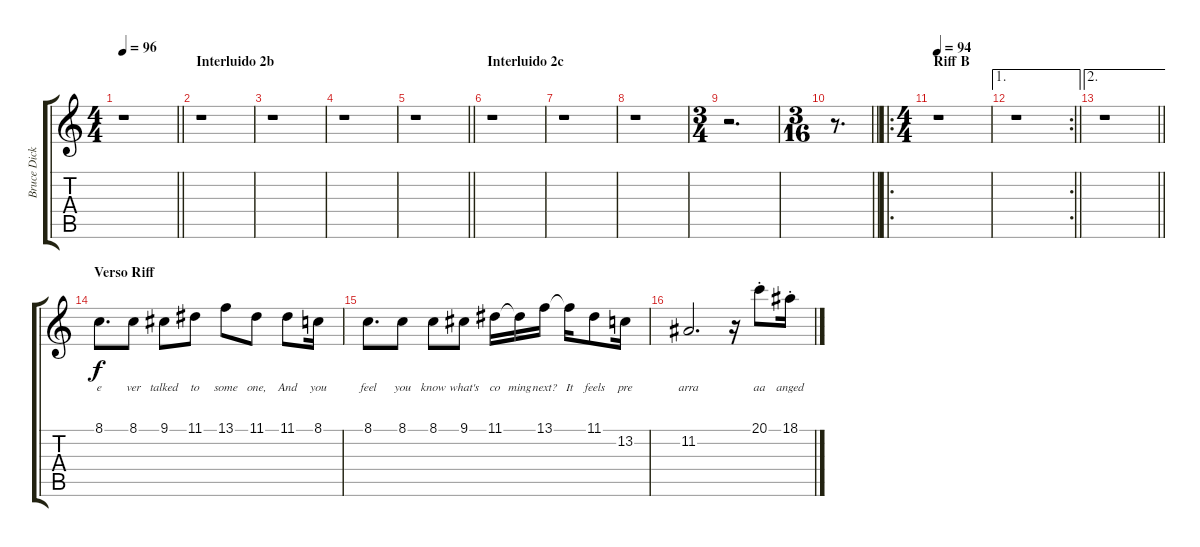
\track ("Bruce Dickinson" "Bruce Dick") {instrument lead2sawtooth}
\staff {score tabs}
\tuning (E4 B3 G3 D3 A2 E2) {hide}
\ts (4 4)
\tempo 96
\clef g2
\barLineRight lightlight
\ks c
r.1{dy f} |
\section ("" "Interluido 2b")
r.1 |
r.1 |
r.1 |
\barLineRight lightlight
r.1 |
\section ("" "Interluido 2c")
r.1 |
r.1 |
r.1 |
\ts (3 4)
r.2{d} |
\ts (3 16)
\barLineRight lightlight
r.8{d} |
\ro
\ts (4 4)
\section ("" "Riff B")
\tempo 94
r.1 |
\ae 1
\rc 2
\barLineRight lightlight
r.1 |
\ae 2
\barLineRight lightlight
r.1 |
\section ("" "Verso Riff")
8.1.8{d lyrics (0 "e") lyrics (1 "") lyrics (2 "") lyrics (3 "") lyrics (4 "")} 8.1.8{lyrics (0 "ver") lyrics (1 "") lyrics (2 "") lyrics (3 "") lyrics (4 "")} 9.1.8{lyrics (0 "talked") lyrics (1 "") lyrics (2 "") lyrics (3 "") lyrics (4 "")} 11.1.8{lyrics (0 "to") lyrics (1 "") lyrics (2 "") lyrics (3 "") lyrics (4 "")} 13.1.8{lyrics (0 "some") lyrics (1 "") lyrics (2 "") lyrics (3 "") lyrics (4 "")} 11.1.8{lyrics (0 "one,") lyrics (1 "") lyrics (2 "") lyrics (3 "") lyrics (4 "")} 11.1.8{lyrics (0 "And") lyrics (1 "") lyrics (2 "") lyrics (3 "") lyrics (4 "")} 8.1.16{lyrics (0 "you") lyrics (1 "") lyrics (2 "") lyrics (3 "") lyrics (4 "")} |
8.1.8{d lyrics (0 "feel") lyrics (1 "") lyrics (2 "") lyrics (3 "") lyrics (4 "")} 8.1.8{lyrics (0 "you") lyrics (1 "") lyrics (2 "") lyrics (3 "") lyrics (4 "")} 8.1.8{lyrics (0 "know") lyrics (1 "") lyrics (2 "") lyrics (3 "") lyrics (4 "")} 9.1.8{lyrics (0 "what's") lyrics (1 "") lyrics (2 "") lyrics (3 "") lyrics (4 "")} 11.1.16{lyrics (0 "co") lyrics (1 "") lyrics (2 "") lyrics (3 "") lyrics (4 "")} 11.1{t}.16{lyrics (0 "ming") lyrics (1 "") lyrics (2 "") lyrics (3 "") lyrics (4 "")} 13.1.16{lyrics (0 "next?") lyrics (1 "") lyrics (2 "") lyrics (3 "") lyrics (4 "")} 13.1{t}.16{lyrics (0 "It") lyrics (1 "") lyrics (2 "") lyrics (3 "") lyrics (4 "")} 11.1.8{lyrics (0 "feels") lyrics (1 "") lyrics (2 "") lyrics (3 "") lyrics (4 "")} 13.2.16{lyrics (0 "pre") lyrics (1 "") lyrics (2 "") lyrics (3 "") lyrics (4 "")} |
11.2.2{d lyrics (0 "arra") lyrics (1 "") lyrics (2 "") lyrics (3 "") lyrics (4 "")} r.16 20.1{st}.8{lyrics (0 "aa") lyrics (1 "") lyrics (2 "") lyrics (3 "") lyrics (4 "")} 18.1{st}.16{lyrics (0 "anged") lyrics (1 "") lyrics (2 "") lyrics (3 "") lyrics (4 "")}
